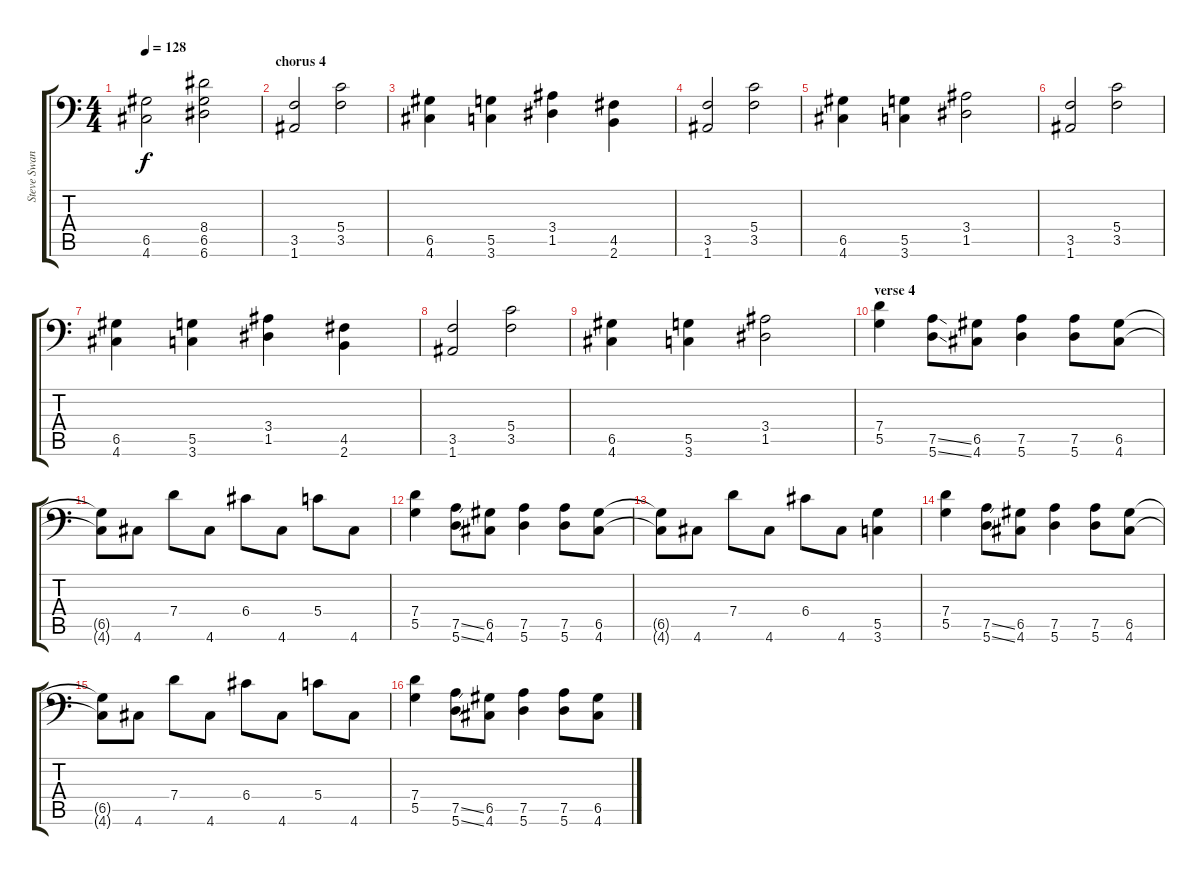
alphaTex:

\track ("Steve Swanson" "Steve Swan") {instrument distortionguitar}
\staff {score tabs}
\tuning (A3 E3 C3 G2 D2 A1) {hide}
\ts (4 4)
\tempo 128
\clef f4
\ks c
(6.5{t} 4.6{t}).2{dy f} (8.4 6.5 6.6).2 |
\section ("" "chorus 4")
(3.5 1.6).2 (5.4 3.5).2 |
(6.5 4.6).4 (5.5 3.6).4 (3.4 1.5).4 (4.5 2.6).4 |
(3.5 1.6).2 (5.4 3.5).2 |
(6.5 4.6).4 (5.5 3.6).4 (3.4 1.5).2 |
(3.5 1.6).2 (5.4 3.5).2 |
(6.5 4.6).4 (5.5 3.6).4 (3.4 1.5).4 (4.5 2.6).4 |
(3.5 1.6).2 (5.4 3.5).2 |
(6.5 4.6).4 (5.5 3.6).4 (3.4 1.5).2 |
\section ("" "verse 4")
(7.4 5.5).4 (7.5{ss} 5.6{ss}).8 (6.5 4.6).8 (7.5 5.6).4 (7.5 5.6).8 (6.5 4.6).8 |
(6.5{t} 4.6{t}).8 4.6.8 7.4.8 4.6.8 6.4.8 4.6.8 5.4.8 4.6.8 |
(7.4 5.5).4 (7.5{ss} 5.6{ss}).8 (6.5 4.6).8 (7.5 5.6).4 (7.5 5.6).8 (6.5 4.6).8 |
(6.5{t} 4.6{t}).8 4.6.8 7.4.8 4.6.8 6.4.8 4.6.8 (5.5 3.6).4 |
(7.4 5.5).4 (7.5{ss} 5.6{ss}).8 (6.5 4.6).8 (7.5 5.6).4 (7.5 5.6).8 (6.5 4.6).8 |
(6.5{t} 4.6{t}).8 4.6.8 7.4.8 4.6.8 6.4.8 4.6.8 5.4.8 4.6.8 |
(7.4 5.5).4 (7.5{ss} 5.6{ss}).8 (6.5 4.6).8 (7.5 5.6).4 (7.5 5.6).8 (6.5 4.6).8
